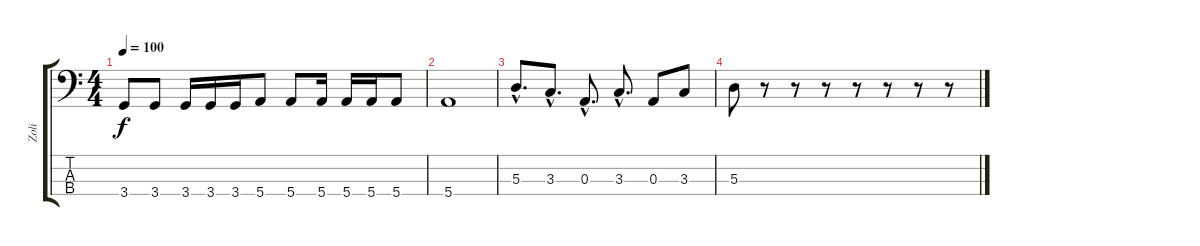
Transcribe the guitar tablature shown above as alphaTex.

\track ("Zoli" "Zoli") {instrument slapbass1}
\staff {score tabs}
\tuning (G2 D2 A1 E1) {hide}
\ts (4 4)
\tempo 100
\clef f4
\ks c
3.4.8{dy f} 3.4.8 3.4.16 3.4.16 3.4.16 5.4.8 5.4.8 5.4.16 5.4.16 5.4.16 5.4.8 |
5.4.1 |
5.3{hac}.8{d} 3.3{hac}.8{d} 0.3{hac}.8{d} 3.3{hac}.8{d} 0.3.8 3.3.8 |
5.3.8 r.8 r.8 r.8 r.8 r.8 r.8 r.8
